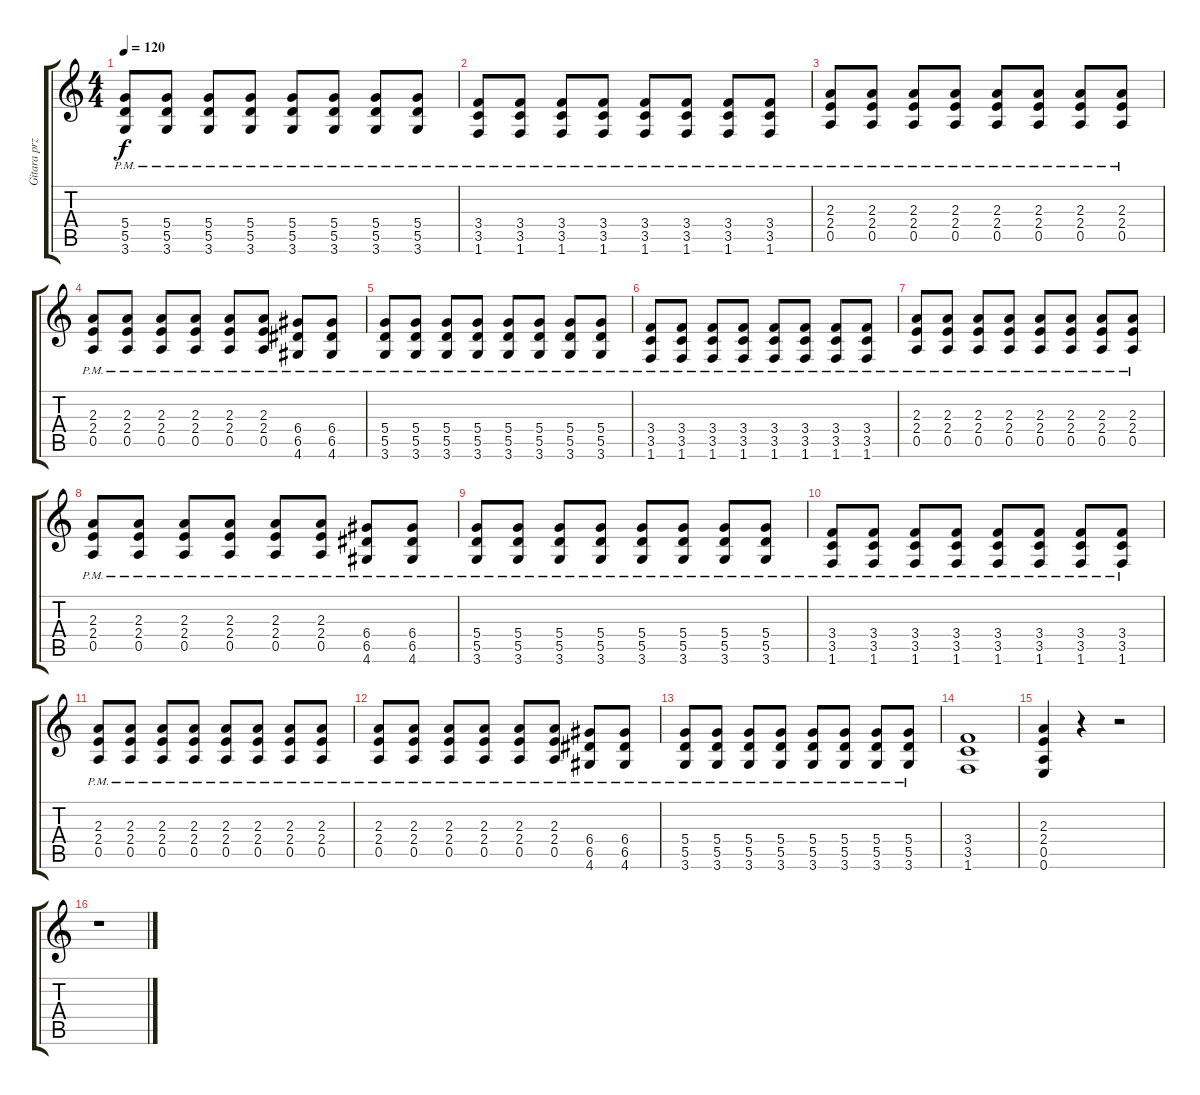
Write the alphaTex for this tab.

\track ("Gitara przesterowana" "Gitara prz") {instrument distortionguitar}
\staff {score tabs}
\tuning (E4 B3 G3 D3 A2 E2) {hide}
\ts (4 4)
\tempo 120
\clef g2
\ks c
(5.4{pm} 5.5{pm} 3.6{pm}).8{dy f} (5.4{pm} 5.5{pm} 3.6{pm}).8 (5.4{pm} 5.5{pm} 3.6{pm}).8 (5.4{pm} 5.5{pm} 3.6{pm}).8 (5.4{pm} 5.5{pm} 3.6{pm}).8 (5.4{pm} 5.5{pm} 3.6{pm}).8 (5.4{pm} 5.5{pm} 3.6{pm}).8 (5.4{pm} 5.5{pm} 3.6{pm}).8 |
(3.4{pm} 3.5{pm} 1.6{pm}).8 (3.4{pm} 3.5{pm} 1.6{pm}).8 (3.4{pm} 3.5{pm} 1.6{pm}).8 (3.4{pm} 3.5{pm} 1.6{pm}).8 (3.4{pm} 3.5{pm} 1.6{pm}).8 (3.4{pm} 3.5{pm} 1.6{pm}).8 (3.4{pm} 3.5{pm} 1.6{pm}).8 (3.4{pm} 3.5{pm} 1.6{pm}).8 |
(2.3{pm} 2.4{pm} 0.5{pm}).8 (2.3{pm} 2.4{pm} 0.5{pm}).8 (2.3{pm} 2.4{pm} 0.5{pm}).8 (2.3{pm} 2.4{pm} 0.5{pm}).8 (2.3{pm} 2.4{pm} 0.5{pm}).8 (2.3{pm} 2.4{pm} 0.5{pm}).8 (2.3{pm} 2.4{pm} 0.5{pm}).8 (2.3{pm} 2.4{pm} 0.5{pm}).8 |
(2.3{pm} 2.4{pm} 0.5{pm}).8 (2.3{pm} 2.4{pm} 0.5{pm}).8 (2.3{pm} 2.4{pm} 0.5{pm}).8 (2.3{pm} 2.4{pm} 0.5{pm}).8 (2.3{pm} 2.4{pm} 0.5{pm}).8 (2.3{pm} 2.4{pm} 0.5{pm}).8 (6.4{pm} 6.5{pm} 4.6{pm}).8 (6.4{pm} 6.5{pm} 4.6{pm}).8 |
(5.4{pm} 5.5{pm} 3.6{pm}).8 (5.4{pm} 5.5{pm} 3.6{pm}).8 (5.4{pm} 5.5{pm} 3.6{pm}).8 (5.4{pm} 5.5{pm} 3.6{pm}).8 (5.4{pm} 5.5{pm} 3.6{pm}).8 (5.4{pm} 5.5{pm} 3.6{pm}).8 (5.4{pm} 5.5{pm} 3.6{pm}).8 (5.4{pm} 5.5{pm} 3.6{pm}).8 |
(3.4{pm} 3.5{pm} 1.6{pm}).8 (3.4{pm} 3.5{pm} 1.6{pm}).8 (3.4{pm} 3.5{pm} 1.6{pm}).8 (3.4{pm} 3.5{pm} 1.6{pm}).8 (3.4{pm} 3.5{pm} 1.6{pm}).8 (3.4{pm} 3.5{pm} 1.6{pm}).8 (3.4{pm} 3.5{pm} 1.6{pm}).8 (3.4{pm} 3.5{pm} 1.6{pm}).8 |
(2.3{pm} 2.4{pm} 0.5{pm}).8 (2.3{pm} 2.4{pm} 0.5{pm}).8 (2.3{pm} 2.4{pm} 0.5{pm}).8 (2.3{pm} 2.4{pm} 0.5{pm}).8 (2.3{pm} 2.4{pm} 0.5{pm}).8 (2.3{pm} 2.4{pm} 0.5{pm}).8 (2.3{pm} 2.4{pm} 0.5{pm}).8 (2.3{pm} 2.4{pm} 0.5{pm}).8 |
(2.3{pm} 2.4{pm} 0.5{pm}).8 (2.3{pm} 2.4{pm} 0.5{pm}).8 (2.3{pm} 2.4{pm} 0.5{pm}).8 (2.3{pm} 2.4{pm} 0.5{pm}).8 (2.3{pm} 2.4{pm} 0.5{pm}).8 (2.3{pm} 2.4{pm} 0.5{pm}).8 (6.4{pm} 6.5{pm} 4.6{pm}).8 (6.4{pm} 6.5{pm} 4.6{pm}).8 |
(5.4{pm} 5.5{pm} 3.6{pm}).8 (5.4{pm} 5.5{pm} 3.6{pm}).8 (5.4{pm} 5.5{pm} 3.6{pm}).8 (5.4{pm} 5.5{pm} 3.6{pm}).8 (5.4{pm} 5.5{pm} 3.6{pm}).8 (5.4{pm} 5.5{pm} 3.6{pm}).8 (5.4{pm} 5.5{pm} 3.6{pm}).8 (5.4{pm} 5.5{pm} 3.6{pm}).8 |
(3.4{pm} 3.5{pm} 1.6{pm}).8 (3.4{pm} 3.5{pm} 1.6{pm}).8 (3.4{pm} 3.5{pm} 1.6{pm}).8 (3.4{pm} 3.5{pm} 1.6{pm}).8 (3.4{pm} 3.5{pm} 1.6{pm}).8 (3.4{pm} 3.5{pm} 1.6{pm}).8 (3.4{pm} 3.5{pm} 1.6{pm}).8 (3.4{pm} 3.5{pm} 1.6{pm}).8 |
(2.3{pm} 2.4{pm} 0.5{pm}).8 (2.3{pm} 2.4{pm} 0.5{pm}).8 (2.3{pm} 2.4{pm} 0.5{pm}).8 (2.3{pm} 2.4{pm} 0.5{pm}).8 (2.3{pm} 2.4{pm} 0.5{pm}).8 (2.3{pm} 2.4{pm} 0.5{pm}).8 (2.3{pm} 2.4{pm} 0.5{pm}).8 (2.3{pm} 2.4{pm} 0.5{pm}).8 |
(2.3{pm} 2.4{pm} 0.5{pm}).8 (2.3{pm} 2.4{pm} 0.5{pm}).8 (2.3{pm} 2.4{pm} 0.5{pm}).8 (2.3{pm} 2.4{pm} 0.5{pm}).8 (2.3{pm} 2.4{pm} 0.5{pm}).8 (2.3{pm} 2.4{pm} 0.5{pm}).8 (6.4{pm} 6.5{pm} 4.6{pm}).8 (6.4{pm} 6.5{pm} 4.6{pm}).8 |
(5.4{pm} 5.5{pm} 3.6{pm}).8 (5.4{pm} 5.5{pm} 3.6{pm}).8 (5.4{pm} 5.5{pm} 3.6{pm}).8 (5.4{pm} 5.5{pm} 3.6{pm}).8 (5.4{pm} 5.5{pm} 3.6{pm}).8 (5.4{pm} 5.5{pm} 3.6{pm}).8 (5.4{pm} 5.5{pm} 3.6{pm}).8 (5.4{pm} 5.5{pm} 3.6{pm}).8 |
(3.4 3.5 1.6).1 |
(2.3 2.4 0.5 0.6).4 r.4 r.2 |
r.1
